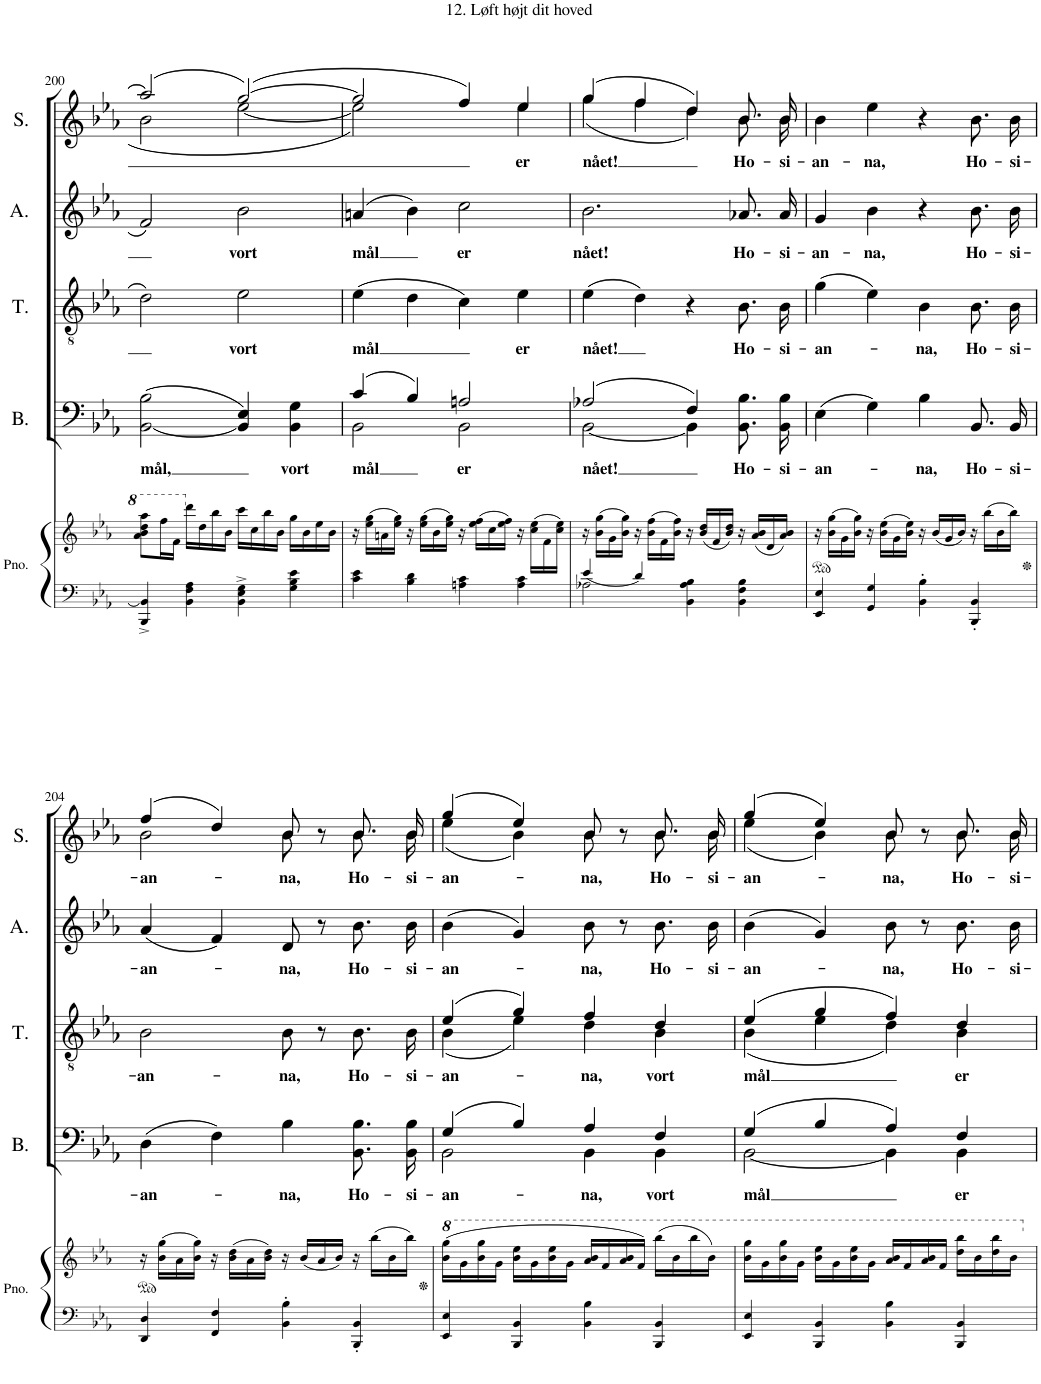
**kern	**kern	**kern	**text	**kern	**text	**kern	**text	**kern	**text
*part5	*part5	*part4	*part4	*part3	*part3	*part2	*part2	*part1	*part1
*staff6	*staff5	*staff4	*staff4	*staff3	*staff3	*staff2	*staff2	*staff1	*staff1
*I"Piano	*	*I"Bass	*	*I"Tenor	*	*I"Alto	*	*I"Soprano	*
*I'Pno.	*	*I'B.	*	*I'T.	*	*I'A.	*	*I'S.	*
!!LO:PB:g=z
*clefF4	*clefG2	*clefF4	*	*clefGv2	*	*clefG2	*	*clefG2	*
*k[b-e-a-]	*k[b-e-a-]	*k[b-e-a-]	*	*k[b-e-a-]	*	*k[b-e-a-]	*	*k[b-e-a-]	*
*	*	*	*	*	*	*E-:	*	*E-:	*
*M4/4	*M4/4	*M4/4	*	*M4/4	*	*M4/4	*	*M4/4	*
*met(c)	*met(c)	*met(c)	*	*met(c)	*	*met(c)	*	*met(c)	*
=200	=200	=200	=200	=200	=200	=200	=200	=200	=200
!	!	!	!LO:LY:b	!	!	!	!	!	!
*	*	*	*	*	*	*	*	*^	*
4BBB-/^ 4BB-/]^	8aa-\ 8bb-\ 8ddd\ 8aaa-\L	([2BB-\ 2B-\	mål,	2d\	.	2f/	.	(2aa-/]	2b-\	.
.	16fff\L	.	.	.	.	.	.	.	.	.
.	16ff\JJ	.	.	.	.	.	.	.	.	.
4BB-\ 4F\ 4A-\	16ddd\LL	.	.	.	.	.	.	.	.	.
.	16dd\	.	.	.	.	.	.	.	.	.
.	16bb-\	.	.	.	.	.	.	.	.	.
.	16b-\JJ	.	.	.	.	.	.	.	.	.
!	!	!	!	!	!LO:LY:b	!	!LO:LY:b	!	!	!
4BB-\^ 4E-\^ 4G\^	16ccc\LL	4BB-/] 4E-/)	.	2e-\	vort	2b-\	vort	([2gg/)	[2ee-\	.
.	16cc\	.	.	.	.	.	.	.	.	.
.	16bb-\	.	.	.	.	.	.	.	.	.
.	16b-\JJ	.	.	.	.	.	.	.	.	.
!	!	!	!LO:LY:b	!	!	!	!	!	!	!
4G\ 4B-\ 4e-\	16gg\LL	4BB-\ 4G\	vort	.	.	.	.	.	.	.
.	16b-\	.	.	.	.	.	.	.	.	.
.	16ee-\	.	.	.	.	.	.	.	.	.
.	16b-\JJ	.	.	.	.	.	.	.	.	.
=201	=201	=201	=201	=201	=201	=201	=201	=201	=201	=201
!	!	!	!LO:LY:b	!	!LO:LY:b	!	!LO:LY:b	!	!	!
*	*	*^	*	*	*	*	*	*	*	*
4c\ 4e-\	16r	(4c/	2BB-\	mål	(4e-\	-mål	(4an/	mål	2gg/]	2.ee-\]	.
.	(16ee-\ 16gg\LL	.	.	.	.	.	.	.	.	.	.
.	16an\	.	.	.	.	.	.	.	.	.	.
.	16ee-\ 16gg\JJ)	.	.	.	.	.	.	.	.	.	.
4B-\ 4d\	16r	4B-/)	.	.	4d\	.	4b-\)	.	.	.	.
.	(16ee-\ 16gg\LL	.	.	.	.	.	.	.	.	.	.
.	16b-\	.	.	.	.	.	.	.	.	.	.
.	16ee-\ 16gg\JJ)	.	.	.	.	.	.	.	.	.	.
!	!	!	!	!LO:LY:b	!	!	!	!LO:LY:b	!	!	!
4An\ 4c\	16r	2An/	2BB-\	er	4c\)	.	2cc\	er	4ff/)	.	.
.	(16ee-\ 16ff\LL	.	.	.	.	.	.	.	.	.	.
.	16cc\	.	.	.	.	.	.	.	.	.	.
.	16ee-\ 16ff\JJ)	.	.	.	.	.	.	.	.	.	.
!	!	!	!	!	!	!LO:LY:b	!	!	!	!	!LO:LY:b
4A\ 4c\	16r	.	.	.	4e-\	er	.	.	4ee-/	4ee-\	er
.	(16cc\ 16ee-\LL	.	.	.	.	.	.	.	.	.	.
.	16f\	.	.	.	.	.	.	.	.	.	.
.	16cc\ 16ee-\JJ)	.	.	.	.	.	.	.	.	.	.
=202	=202	=202	=202	=202	=202	=202	=202	=202	=202	=202	=202
*^	*	*	*	*	*	*	*	*	*	*	*
!	!	!	!	!	!LO:LY:b	!	!LO:LY:b	!	!LO:LY:b	!	!	!LO:LY:b
4e-/	2A-X\	16r	(2A-X/	[2BB-\	nået!	(4e-\	nået!	2.b-\	nået!	(4gg/	(4gg\	nået!
.	.	(16b-\ 16gg\LL	.	.	.	.	.	.	.	.	.	.
.	.	16g\	.	.	.	.	.	.	.	.	.	.
.	.	16b-\ 16gg\JJ)	.	.	.	.	.	.	.	.	.	.
4d/	.	16r	.	.	.	4d\)	.	.	.	4ff/	4ff\	.
.	.	(16b-\ 16ff\LL	.	.	.	.	.	.	.	.	.	.
.	.	16f\	.	.	.	.	.	.	.	.	.	.
.	.	16b-\ 16ff\JJ)	.	.	.	.	.	.	.	.	.	.
4BB-\ 4A-\ 4B-\	2ryy	16r	4F/)	4BB-\]	.	4r	.	.	.	4dd/)	4dd\)	.
.	.	(16b-/ 16dd/LL	.	.	.	.	.	.	.	.	.	.
.	.	16f/	.	.	.	.	.	.	.	.	.	.
.	.	16b-/ 16dd/JJ)	.	.	.	.	.	.	.	.	.	.
!	!	!	!	!	!LO:LY:b	!	!LO:LY:b	!	!LO:LY:b	!	!	!LO:LY:b
4BB-\ 4F\ 4B-\	.	16r	8.BB-\ 8.B-\L	4ryy	Ho-	8.B-\L	Ho-	8.a-X/L	Ho-	8.b-/L	8.b-\L	Ho-
.	.	(16a-/ 16b-/LL	.	.	.	.	.	.	.	.	.	.
.	.	16d/	.	.	.	.	.	.	.	.	.	.
!	!	!	!	!	!LO:LY:b	!	!LO:LY:b	!	!LO:LY:b	!	!	!LO:LY:b
.	.	16a-/ 16b-/JJ)	16BB-\ 16B-\Jk	.	-si-	16B-\Jk	-si-	16a-/Jk	-si-	16b-/Jk	16b-\Jk	-si-
*v	*v	*	*v	*v	*	*	*	*	*	*v	*v	*
=203	=203	=203	=203	=203	=203	=203	=203	=203	=203
*	*ped	*	*	*	*	*	*	*	*
*	*	*	*	*	*	*	*	*^	*
!	!	!	!LO:LY:b	!	!LO:LY:b	!	!LO:LY:b	!	!	!LO:LY:b
*	*	*	*	*	*	*	*	*v	*v	*
4EE-/ 4E-/	16r	(4E-\	-an-	(4g\	-an-	4g/	-an-	4b-\	-an-
.	(16b-\ 16gg\LL	.	.	.	.	.	.	.	.
.	16g\	.	.	.	.	.	.	.	.
.	16b-\ 16gg\JJ)	.	.	.	.	.	.	.	.
!	!	!	!	!	!	!	!LO:LY:b	!	!LO:LY:b
4GG/ 4G/	16r	4G\)	.	4e-\)	.	4b-\	-na,	4ee-\	-na,
.	(16b-\ 16ee-\LL	.	.	.	.	.	.	.	.
.	16g\	.	.	.	.	.	.	.	.
.	16b-\ 16ee-\JJ)	.	.	.	.	.	.	.	.
!	!	!	!LO:LY:b	!	!LO:LY:b	!	!	!	!
4BB-\' 4B-\'	16r	4B-\	-na,	4B-\	-na,	4r	.	4r	.
.	(16b-/LL	.	.	.	.	.	.	.	.
.	16g/	.	.	.	.	.	.	.	.
.	16b-/JJ)	.	.	.	.	.	.	.	.
!	!	!	!LO:LY:b	!	!LO:LY:b	!	!LO:LY:b	!	!LO:LY:b
4BBB-/' 4BB-/'	16r	8.BB-/L	Ho-	8.B-\L	Ho-	8.b-\L	Ho-	8.b-\L	Ho-
.	(16bb-\LL	.	.	.	.	.	.	.	.
.	16b-\	.	.	.	.	.	.	.	.
!	!	!	!LO:LY:b	!	!LO:LY:b	!	!LO:LY:b	!	!LO:LY:b
.	16bb-\JJ)	16BB-/Jk	-si-	16B-\Jk	-si-	16b-\Jk	-si-	16b-\Jk	-si-
!!LO:LB:g=z
=204	=204	=204	=204	=204	=204	=204	=204	=204	=204
*	*Xped	*	*	*	*	*	*	*	*
*	*ped	*	*	*	*	*	*	*	*
!	!	!	!LO:LY:b	!	!LO:LY:b	!	!LO:LY:b	!	!LO:LY:b
*	*	*	*	*	*	*	*	*^	*
4DD/ 4D/	16r	(4D\	-an-	2B-\	-an-	(4a-/	-an-	(4ff/	2b-\	-an-
.	(16b-\ 16gg\LL	.	.	.	.	.	.	.	.	.
.	16a-\	.	.	.	.	.	.	.	.	.
.	16b-\ 16gg\JJ)	.	.	.	.	.	.	.	.	.
4FF/ 4F/	16r	4F\)	.	.	.	4f/)	.	4dd/)	.	.
.	(16b-\ 16dd\LL	.	.	.	.	.	.	.	.	.
.	16a-\	.	.	.	.	.	.	.	.	.
.	16b-\ 16dd\JJ)	.	.	.	.	.	.	.	.	.
!	!	!	!LO:LY:b	!	!LO:LY:b	!	!LO:LY:b	!	!	!LO:LY:b
4BB-\' 4B-\'	16r	4B-\	-na,	8B-\	-na,	8d/	-na,	8b-/	8b-\	-na,
.	(16b-/LL	.	.	.	.	.	.	.	.	.
.	16a-/	.	.	8r	.	8r	.	8r	8ryy	.
.	16b-/JJ)	.	.	.	.	.	.	.	.	.
!	!	!	!LO:LY:b	!	!LO:LY:b	!	!LO:LY:b	!	!	!LO:LY:b
4BBB-/' 4BB-/'	16r	8.BB-\ 8.B-\L	Ho-	8.B-\L	Ho-	8.b-\L	Ho-	8.b-/L	8.b-\L	Ho-
.	(16bb-\LL	.	.	.	.	.	.	.	.	.
.	16b-\	.	.	.	.	.	.	.	.	.
!	!	!	!LO:LY:b	!	!LO:LY:b	!	!LO:LY:b	!	!	!LO:LY:b
.	16bb-\JJ)	16BB-\ 16B-\Jk	-si-	16B-\Jk	-si-	16b-\Jk	-si-	16b-/Jk	16b-\Jk	-si-
=205	=205	=205	=205	=205	=205	=205	=205	=205	=205	=205
*	*Xped	*	*	*	*	*	*	*	*	*
*	*8va	*	*	*	*	*	*	*	*	*
!	!	!	!LO:LY:b	!	!LO:LY:b	!	!LO:LY:b	!	!	!LO:LY:b
*	*	*^	*	*^	*	*	*	*	*	*
4EE-/ 4E-/	(16bb-\ 16ggg\LL	(4G/	2BB-\	-an-	(4e-/	(4B-\	-an-	(4b-\	-an-	(4gg/	(4ee-\	-an-
.	16gg\	.	.	.	.	.	.	.	.	.	.	.
.	16bb-\ 16ggg\	.	.	.	.	.	.	.	.	.	.	.
.	16gg\JJ	.	.	.	.	.	.	.	.	.	.	.
4BBB-/ 4BB-/	16bb-\ 16eee-\LL	4B-/)	.	.	4g/)	4e-\)	.	4g/)	.	4ee-/)	4b-\)	.
.	16gg\	.	.	.	.	.	.	.	.	.	.	.
.	16bb-\ 16eee-\	.	.	.	.	.	.	.	.	.	.	.
.	16gg\JJ	.	.	.	.	.	.	.	.	.	.	.
!	!	!	!	!LO:LY:b	!	!	!LO:LY:b	!	!LO:LY:b	!	!	!LO:LY:b
4BB-\ 4B-\	16aa-/ 16bb-/LL	4A-/	4BB-\	-na,	4f/	4d\	-na,	8b-\	-na,	8b-/	8b-\	-na,
.	16ff/	.	.	.	.	.	.	.	.	.	.	.
.	16aa-/ 16bb-/	.	.	.	.	.	.	8r	.	8r	8ryy	.
.	16ff/JJ)	.	.	.	.	.	.	.	.	.	.	.
!	!	!	!	!LO:LY:b	!	!	!LO:LY:b	!	!LO:LY:b	!	!	!LO:LY:b
4BBB-/ 4BB-/	(16bbb-\LL	4F/	4BB-\	vort	4d/	4B-\	vort	8.b-\L	Ho-	8.b-/L	8.b-\L	Ho-
.	16bb-\	.	.	.	.	.	.	.	.	.	.	.
.	16bbb-\	.	.	.	.	.	.	.	.	.	.	.
!	!	!	!	!	!	!	!	!	!LO:LY:b	!	!	!LO:LY:b
.	16bb-\JJ)	.	.	.	.	.	.	16b-\Jk	-si-	16b-/Jk	16b-\Jk	-si-
=206	=206	=206	=206	=206	=206	=206	=206	=206	=206	=206	=206	=206
!	!	!	!	!LO:LY:b	!	!	!LO:LY:b	!	!LO:LY:b	!	!	!LO:LY:b
4EE-/ 4E-/	16bb-\ 16ggg\LL	(4G/	[2BB-\	mål	(4e-/	(4B-\	mål	(4b-\	-an-	(4gg/	(4ee-\	-an-
.	16gg\	.	.	.	.	.	.	.	.	.	.	.
.	16bb-\ 16ggg\	.	.	.	.	.	.	.	.	.	.	.
.	16gg\JJ	.	.	.	.	.	.	.	.	.	.	.
4BBB-/ 4BB-/	16bb-\ 16eee-\LL	4B-/	.	.	4g/	4e-\	.	4g/)	.	4ee-/)	4b-\)	.
.	16gg\	.	.	.	.	.	.	.	.	.	.	.
.	16bb-\ 16eee-\	.	.	.	.	.	.	.	.	.	.	.
.	16gg\JJ	.	.	.	.	.	.	.	.	.	.	.
!	!	!	!	!	!	!	!	!	!LO:LY:b	!	!	!LO:LY:b
4BB-\ 4B-\	16aa-/ 16bb-/LL	4A-/)	4BB-\]	.	4f/)	4d\)	.	8b-\	-na,	8b-/	8b-\	-na,
.	16ff/	.	.	.	.	.	.	.	.	.	.	.
.	16aa-/ 16bb-/	.	.	.	.	.	.	8r	.	8r	8ryy	.
.	16ff/JJ	.	.	.	.	.	.	.	.	.	.	.
!	!	!	!	!LO:LY:b	!	!	!LO:LY:b	!	!LO:LY:b	!	!	!LO:LY:b
4BBB-/ 4BB-/	16ddd\ 16bbb-\LL	4F/	4BB-\	er	4d/	4B-\	er	8.b-\L	Ho-	8.b-/L	8.b-\L	Ho-
.	16bb-\	.	.	.	.	.	.	.	.	.	.	.
.	16ddd\ 16bbb-\	.	.	.	.	.	.	.	.	.	.	.
!	!	!	!	!	!	!	!	!	!LO:LY:b	!	!	!LO:LY:b
.	16bb-\JJ	.	.	.	.	.	.	16b-\Jk	-si-	16b-/Jk	16b-\Jk	-si-
*	*	*v	*v	*	*	*	*	*	*	*	*	*
*	*	*	*	*v	*v	*	*	*	*	*	*
*	*X8va	*	*	*	*	*	*	*	*	*
*	*	*	*	*	*	*	*	*v	*v	*
=	=	=	=	=	=	=	=	=	=
*-	*-	*-	*-	*-	*-	*-	*-	*-	*-
